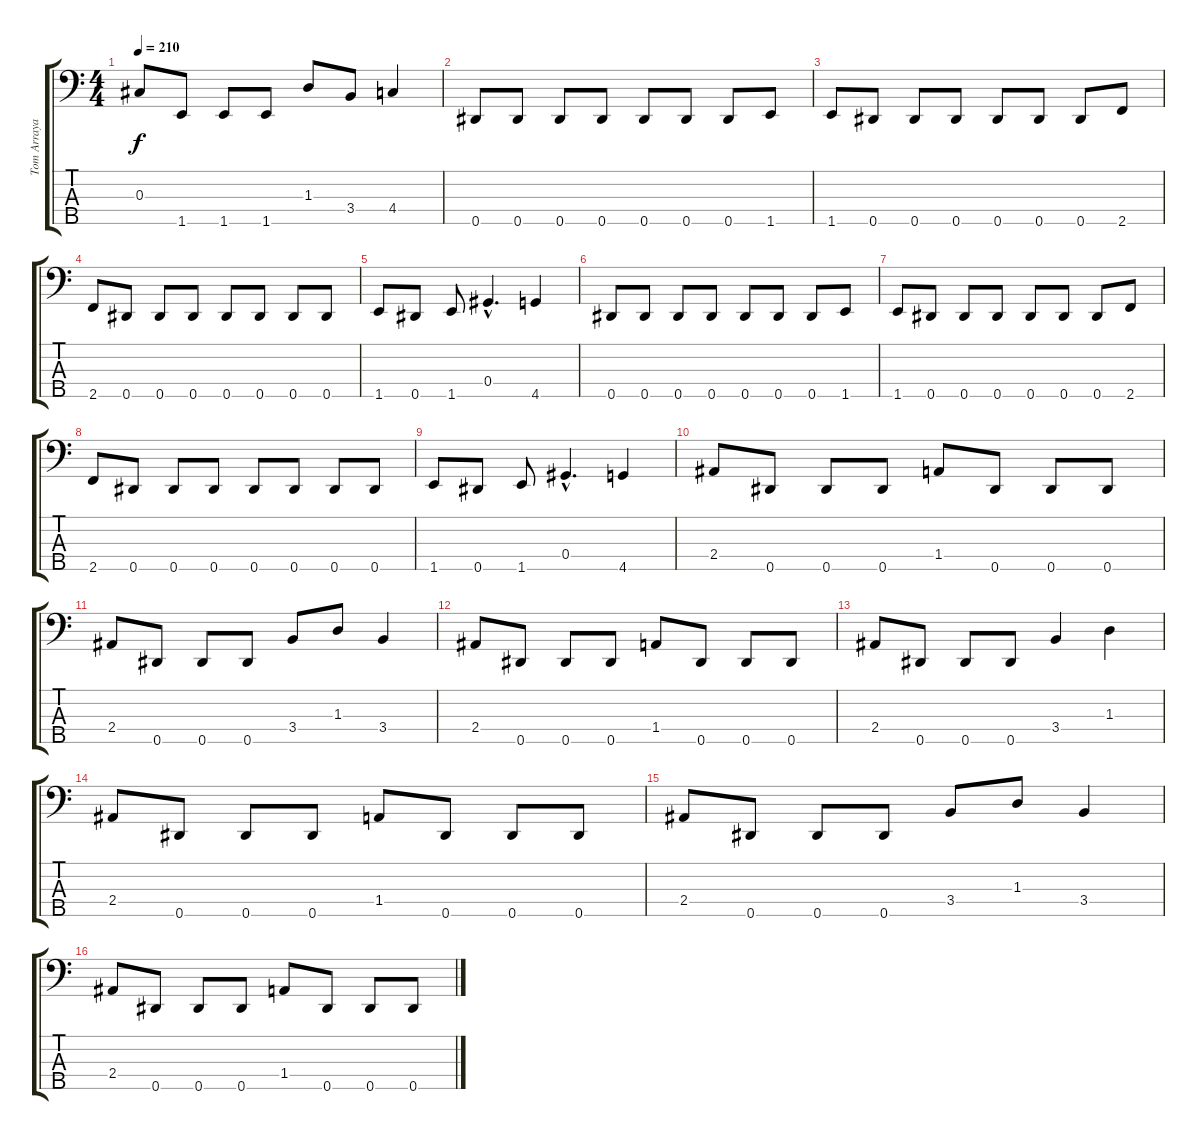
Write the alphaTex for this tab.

\track ("Tom Arraya" "Tom Arraya") {instrument electricbasspick}
\staff {score tabs}
\tuning (B2 Gb2 Db2 Ab1 Eb1) {hide}
\ts (4 4)
\tempo 210
\clef f4
\ks c
0.3.8{dy f} 1.5.8 1.5.8 1.5.8 1.3.8 3.4.8 4.4.4 |
0.5.8 0.5.8 0.5.8 0.5.8 0.5.8 0.5.8 0.5.8 1.5.8 |
1.5.8 0.5.8 0.5.8 0.5.8 0.5.8 0.5.8 0.5.8 2.5.8 |
2.5.8 0.5.8 0.5.8 0.5.8 0.5.8 0.5.8 0.5.8 0.5.8 |
1.5.8 0.5.8 1.5.8 0.4{hac}.4{d} 4.5.4 |
0.5.8 0.5.8 0.5.8 0.5.8 0.5.8 0.5.8 0.5.8 1.5.8 |
1.5.8 0.5.8 0.5.8 0.5.8 0.5.8 0.5.8 0.5.8 2.5.8 |
2.5.8 0.5.8 0.5.8 0.5.8 0.5.8 0.5.8 0.5.8 0.5.8 |
1.5.8 0.5.8 1.5.8 0.4{hac}.4{d} 4.5.4 |
2.4.8 0.5.8 0.5.8 0.5.8 1.4.8 0.5.8 0.5.8 0.5.8 |
2.4.8 0.5.8 0.5.8 0.5.8 3.4.8 1.3.8 3.4.4 |
2.4.8 0.5.8 0.5.8 0.5.8 1.4.8 0.5.8 0.5.8 0.5.8 |
2.4.8 0.5.8 0.5.8 0.5.8 3.4.4 1.3.4 |
2.4.8 0.5.8 0.5.8 0.5.8 1.4.8 0.5.8 0.5.8 0.5.8 |
2.4.8 0.5.8 0.5.8 0.5.8 3.4.8 1.3.8 3.4.4 |
2.4.8 0.5.8 0.5.8 0.5.8 1.4.8 0.5.8 0.5.8 0.5.8
